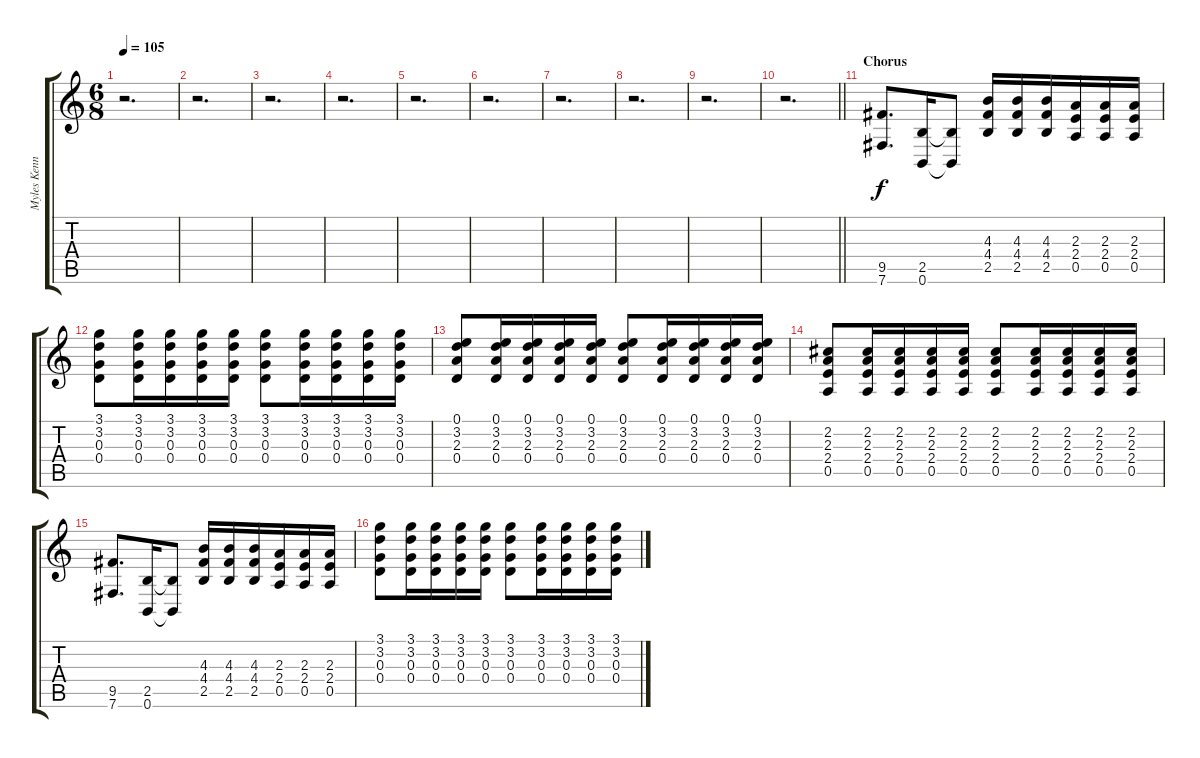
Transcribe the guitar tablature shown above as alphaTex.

\track ("Myles Kennedy" "Myles Kenn") {instrument distortionguitar}
\staff {score tabs}
\tuning (E4 B3 G3 D3 A2 B1) {hide}
\ts (6 8)
\tempo 105
\clef g2
\ks c
r.2{d dy f} |
r.2{d} |
r.2{d} |
r.2{d} |
r.2{d} |
r.2{d} |
r.2{d} |
r.2{d} |
r.2{d} |
\barLineRight lightlight
r.2{d} |
\section ("" "Chorus")
(9.5 7.6).8{d} (2.5 0.6).16 (2.5{t} 0.6{t}).8 (4.3 4.4 2.5).16 (4.3 4.4 2.5).16 (4.3 4.4 2.5).16 (2.3 2.4 0.5).16 (2.3 2.4 0.5).16 (2.3 2.4 0.5).16 |
(3.1 3.2 0.3 0.4).8 (3.1 3.2 0.3 0.4).16 (3.1 3.2 0.3 0.4).16 (3.1 3.2 0.3 0.4).16 (3.1 3.2 0.3 0.4).16 (3.1 3.2 0.3 0.4).8 (3.1 3.2 0.3 0.4).16 (3.1 3.2 0.3 0.4).16 (3.1 3.2 0.3 0.4).16 (3.1 3.2 0.3 0.4).16 |
(0.1 3.2 2.3 0.4).8 (0.1 3.2 2.3 0.4).16 (0.1 3.2 2.3 0.4).16 (0.1 3.2 2.3 0.4).16 (0.1 3.2 2.3 0.4).16 (0.1 3.2 2.3 0.4).8 (0.1 3.2 2.3 0.4).16 (0.1 3.2 2.3 0.4).16 (0.1 3.2 2.3 0.4).16 (0.1 3.2 2.3 0.4).16 |
(2.2 2.3 2.4 0.5).8 (2.2 2.3 2.4 0.5).16 (2.2 2.3 2.4 0.5).16 (2.2 2.3 2.4 0.5).16 (2.2 2.3 2.4 0.5).16 (2.2 2.3 2.4 0.5).8 (2.2 2.3 2.4 0.5).16 (2.2 2.3 2.4 0.5).16 (2.2 2.3 2.4 0.5).16 (2.2 2.3 2.4 0.5).16 |
(9.5 7.6).8{d} (2.5 0.6).16 (2.5{t} 0.6{t}).8 (4.3 4.4 2.5).16 (4.3 4.4 2.5).16 (4.3 4.4 2.5).16 (2.3 2.4 0.5).16 (2.3 2.4 0.5).16 (2.3 2.4 0.5).16 |
(3.1 3.2 0.3 0.4).8 (3.1 3.2 0.3 0.4).16 (3.1 3.2 0.3 0.4).16 (3.1 3.2 0.3 0.4).16 (3.1 3.2 0.3 0.4).16 (3.1 3.2 0.3 0.4).8 (3.1 3.2 0.3 0.4).16 (3.1 3.2 0.3 0.4).16 (3.1 3.2 0.3 0.4).16 (3.1 3.2 0.3 0.4).16
